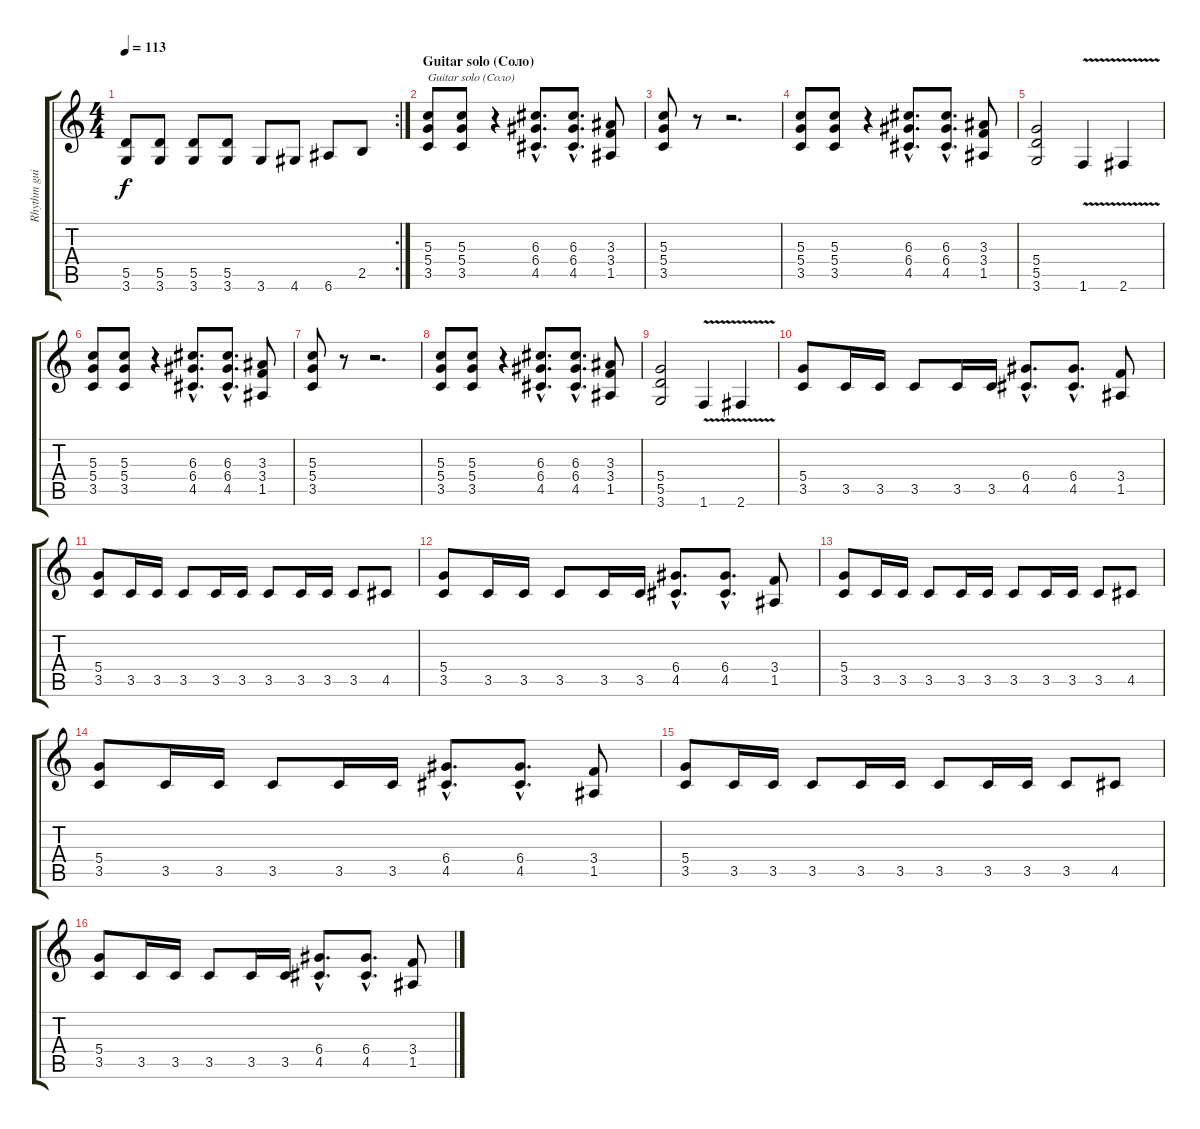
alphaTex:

\track ("Rhythm guitar" "Rhythm gui") {instrument distortionguitar}
\staff {score tabs}
\tuning (E4 B3 G3 D3 A2 E2) {hide}
\rc 2
\ts (4 4)
\tempo 113
\clef g2
\ks c
(5.5 3.6).8{dy f} (5.5 3.6).8 (5.5 3.6).8 (5.5 3.6).8 3.6.8 4.6.8 6.6.8 2.5.8 |
\section ("" "Guitar solo (Соло)")
(5.3 5.4 3.5).8{txt "Guitar solo (Соло)"} (5.3 5.4 3.5).8 r.4 (6.3{hac} 6.4{hac} 4.5{hac}).8{d} (6.3{hac} 6.4{hac} 4.5{hac}).8{d} (3.3 3.4 1.5).8 |
(5.3 5.4 3.5).8 r.8 r.2{d} |
(5.3 5.4 3.5).8 (5.3 5.4 3.5).8 r.4 (6.3{hac} 6.4{hac} 4.5{hac}).8{d} (6.3{hac} 6.4{hac} 4.5{hac}).8{d} (3.3 3.4 1.5).8 |
(5.4 5.5 3.6).2 1.6{v}.4 2.6{v}.4 |
(5.3 5.4 3.5).8 (5.3 5.4 3.5).8 r.4 (6.3{hac} 6.4{hac} 4.5{hac}).8{d} (6.3{hac} 6.4{hac} 4.5{hac}).8{d} (3.3 3.4 1.5).8 |
(5.3 5.4 3.5).8 r.8 r.2{d} |
(5.3 5.4 3.5).8 (5.3 5.4 3.5).8 r.4 (6.3{hac} 6.4{hac} 4.5{hac}).8{d} (6.3{hac} 6.4{hac} 4.5{hac}).8{d} (3.3 3.4 1.5).8 |
(5.4 5.5 3.6).2 1.6{v}.4 2.6{v}.4 |
(5.4 3.5).8 3.5.16 3.5.16 3.5.8 3.5.16 3.5.16 (6.4{hac} 4.5{hac}).8{d} (6.4{hac} 4.5{hac}).8{d} (3.4 1.5).8 |
(5.4 3.5).8 3.5.16 3.5.16 3.5.8 3.5.16 3.5.16 3.5.8 3.5.16 3.5.16 3.5.8 4.5.8 |
(5.4 3.5).8 3.5.16 3.5.16 3.5.8 3.5.16 3.5.16 (6.4{hac} 4.5{hac}).8{d} (6.4{hac} 4.5{hac}).8{d} (3.4 1.5).8 |
(5.4 3.5).8 3.5.16 3.5.16 3.5.8 3.5.16 3.5.16 3.5.8 3.5.16 3.5.16 3.5.8 4.5.8 |
(5.4 3.5).8 3.5.16 3.5.16 3.5.8 3.5.16 3.5.16 (6.4{hac} 4.5{hac}).8{d} (6.4{hac} 4.5{hac}).8{d} (3.4 1.5).8 |
(5.4 3.5).8 3.5.16 3.5.16 3.5.8 3.5.16 3.5.16 3.5.8 3.5.16 3.5.16 3.5.8 4.5.8 |
(5.4 3.5).8 3.5.16 3.5.16 3.5.8 3.5.16 3.5.16 (6.4{hac} 4.5{hac}).8{d} (6.4{hac} 4.5{hac}).8{d} (3.4 1.5).8
